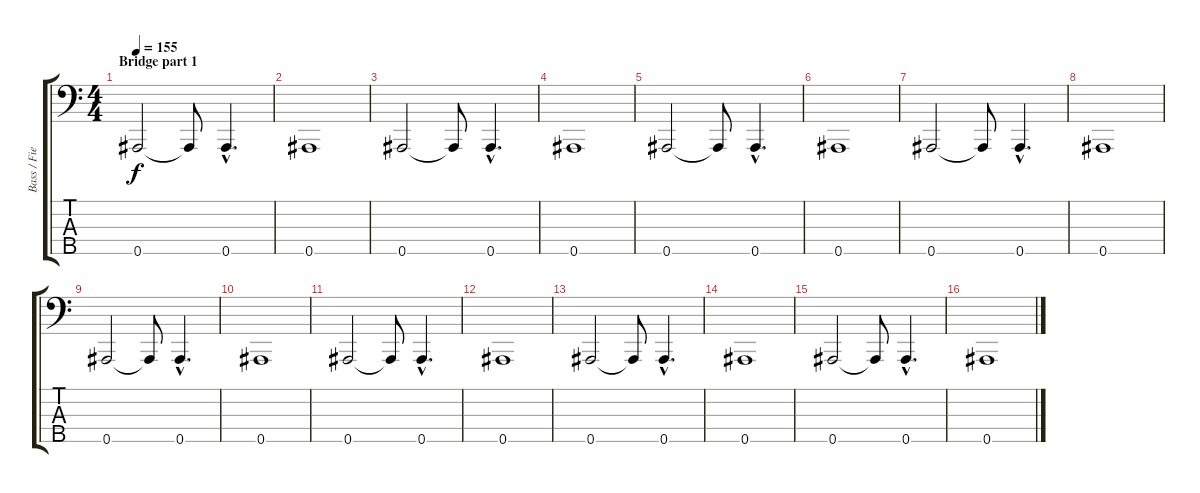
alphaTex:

\track ("Bass / Fiedly" "Bass / Fie") {instrument slapbass1}
\staff {score tabs}
\tuning (Gb2 Db2 Ab1 Eb1 Bb0) {hide}
\ts (4 4)
\section ("" "Bridge part 1")
\tempo 155
\clef f4
\ks c
0.5.2{dy f} 0.5{t}.8 0.5{hac}.4{d} |
0.5.1 |
0.5.2 0.5{t}.8 0.5{hac}.4{d} |
0.5.1 |
0.5.2 0.5{t}.8 0.5{hac}.4{d} |
0.5.1 |
0.5.2 0.5{t}.8 0.5{hac}.4{d} |
0.5.1 |
0.5.2 0.5{t}.8 0.5{hac}.4{d} |
0.5.1 |
0.5.2 0.5{t}.8 0.5{hac}.4{d} |
0.5.1 |
0.5.2 0.5{t}.8 0.5{hac}.4{d} |
0.5.1 |
0.5.2 0.5{t}.8 0.5{hac}.4{d} |
0.5.1
